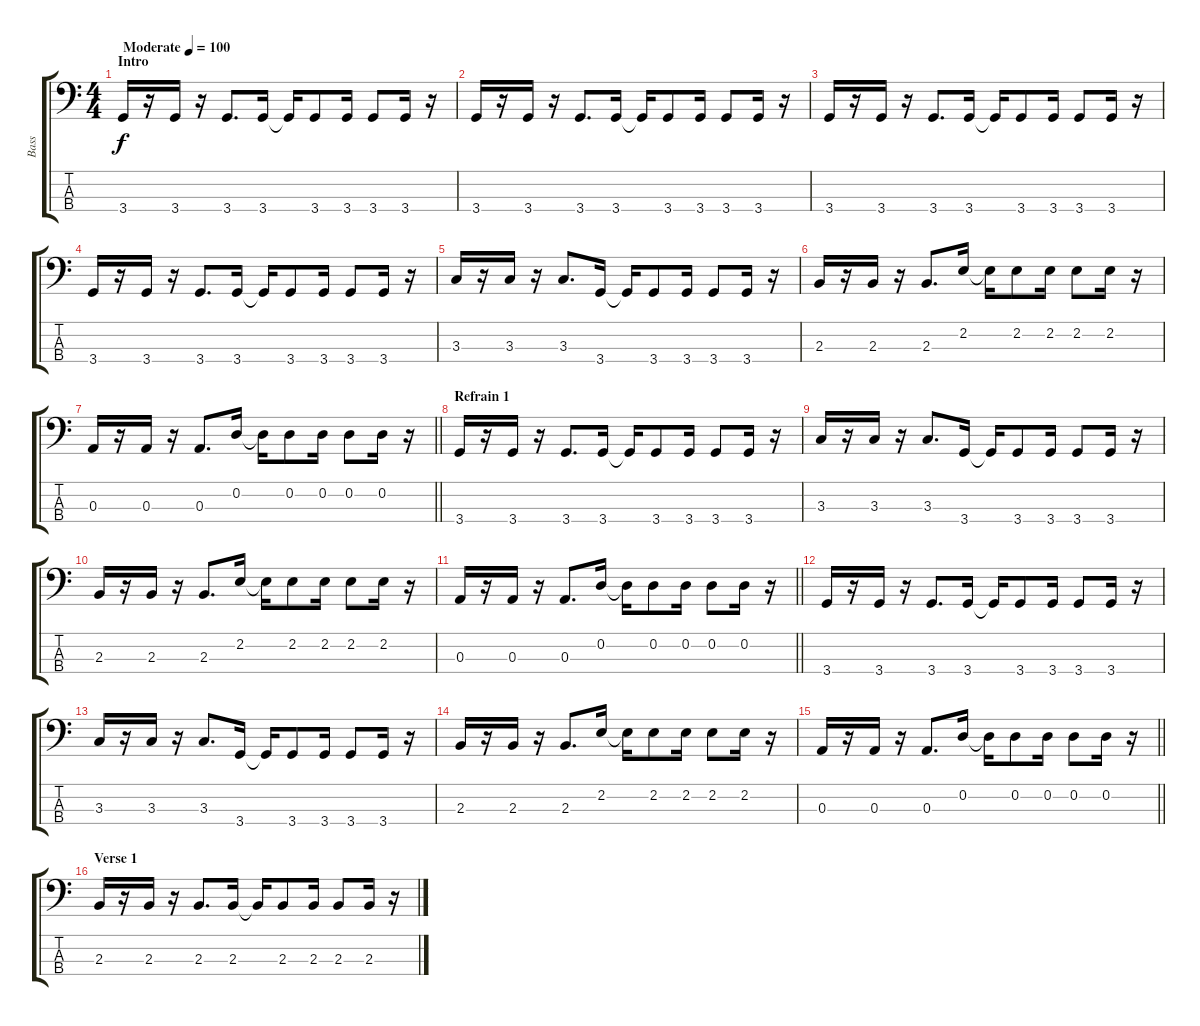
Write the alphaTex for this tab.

\track ("Bass" "Bass") {instrument electricbassfinger}
\staff {score tabs}
\tuning (G2 D2 A1 E1) {hide}
\ts (4 4)
\section ("" "Intro")
\tempo (100 "Moderate")
\clef f4
\ks c
3.4.16{dy f instrument electricbassfinger} r.16 3.4.16 r.16 3.4.8{d} 3.4.16 3.4{t}.16 3.4.8 3.4.16 3.4.8 3.4.16 r.16 |
3.4.16 r.16 3.4.16 r.16 3.4.8{d} 3.4.16 3.4{t}.16 3.4.8 3.4.16 3.4.8 3.4.16 r.16 |
3.4.16 r.16 3.4.16 r.16 3.4.8{d} 3.4.16 3.4{t}.16 3.4.8 3.4.16 3.4.8 3.4.16 r.16 |
3.4.16 r.16 3.4.16 r.16 3.4.8{d} 3.4.16 3.4{t}.16 3.4.8 3.4.16 3.4.8 3.4.16 r.16 |
3.3.16 r.16 3.3.16 r.16 3.3.8{d} 3.4.16 3.4{t}.16 3.4.8 3.4.16 3.4.8 3.4.16 r.16 |
2.3.16 r.16 2.3.16 r.16 2.3.8{d} 2.2.16 2.2{t}.16 2.2.8 2.2.16 2.2.8 2.2.16 r.16 |
\barLineRight lightlight
0.3.16 r.16 0.3.16 r.16 0.3.8{d} 0.2.16 0.2{t}.16 0.2.8 0.2.16 0.2.8 0.2.16 r.16 |
\section ("" "Refrain 1")
3.4.16 r.16 3.4.16 r.16 3.4.8{d} 3.4.16 3.4{t}.16 3.4.8 3.4.16 3.4.8 3.4.16 r.16 |
3.3.16 r.16 3.3.16 r.16 3.3.8{d} 3.4.16 3.4{t}.16 3.4.8 3.4.16 3.4.8 3.4.16 r.16 |
2.3.16 r.16 2.3.16 r.16 2.3.8{d} 2.2.16 2.2{t}.16 2.2.8 2.2.16 2.2.8 2.2.16 r.16 |
\barLineRight lightlight
0.3.16 r.16 0.3.16 r.16 0.3.8{d} 0.2.16 0.2{t}.16 0.2.8 0.2.16 0.2.8 0.2.16 r.16 |
3.4.16 r.16 3.4.16 r.16 3.4.8{d} 3.4.16 3.4{t}.16 3.4.8 3.4.16 3.4.8 3.4.16 r.16 |
3.3.16 r.16 3.3.16 r.16 3.3.8{d} 3.4.16 3.4{t}.16 3.4.8 3.4.16 3.4.8 3.4.16 r.16 |
2.3.16 r.16 2.3.16 r.16 2.3.8{d} 2.2.16 2.2{t}.16 2.2.8 2.2.16 2.2.8 2.2.16 r.16 |
\barLineRight lightlight
0.3.16 r.16 0.3.16 r.16 0.3.8{d} 0.2.16 0.2{t}.16 0.2.8 0.2.16 0.2.8 0.2.16 r.16 |
\section ("" "Verse 1")
2.3.16 r.16 2.3.16 r.16 2.3.8{d} 2.3.16 2.3{t}.16 2.3.8 2.3.16 2.3.8 2.3.16 r.16
